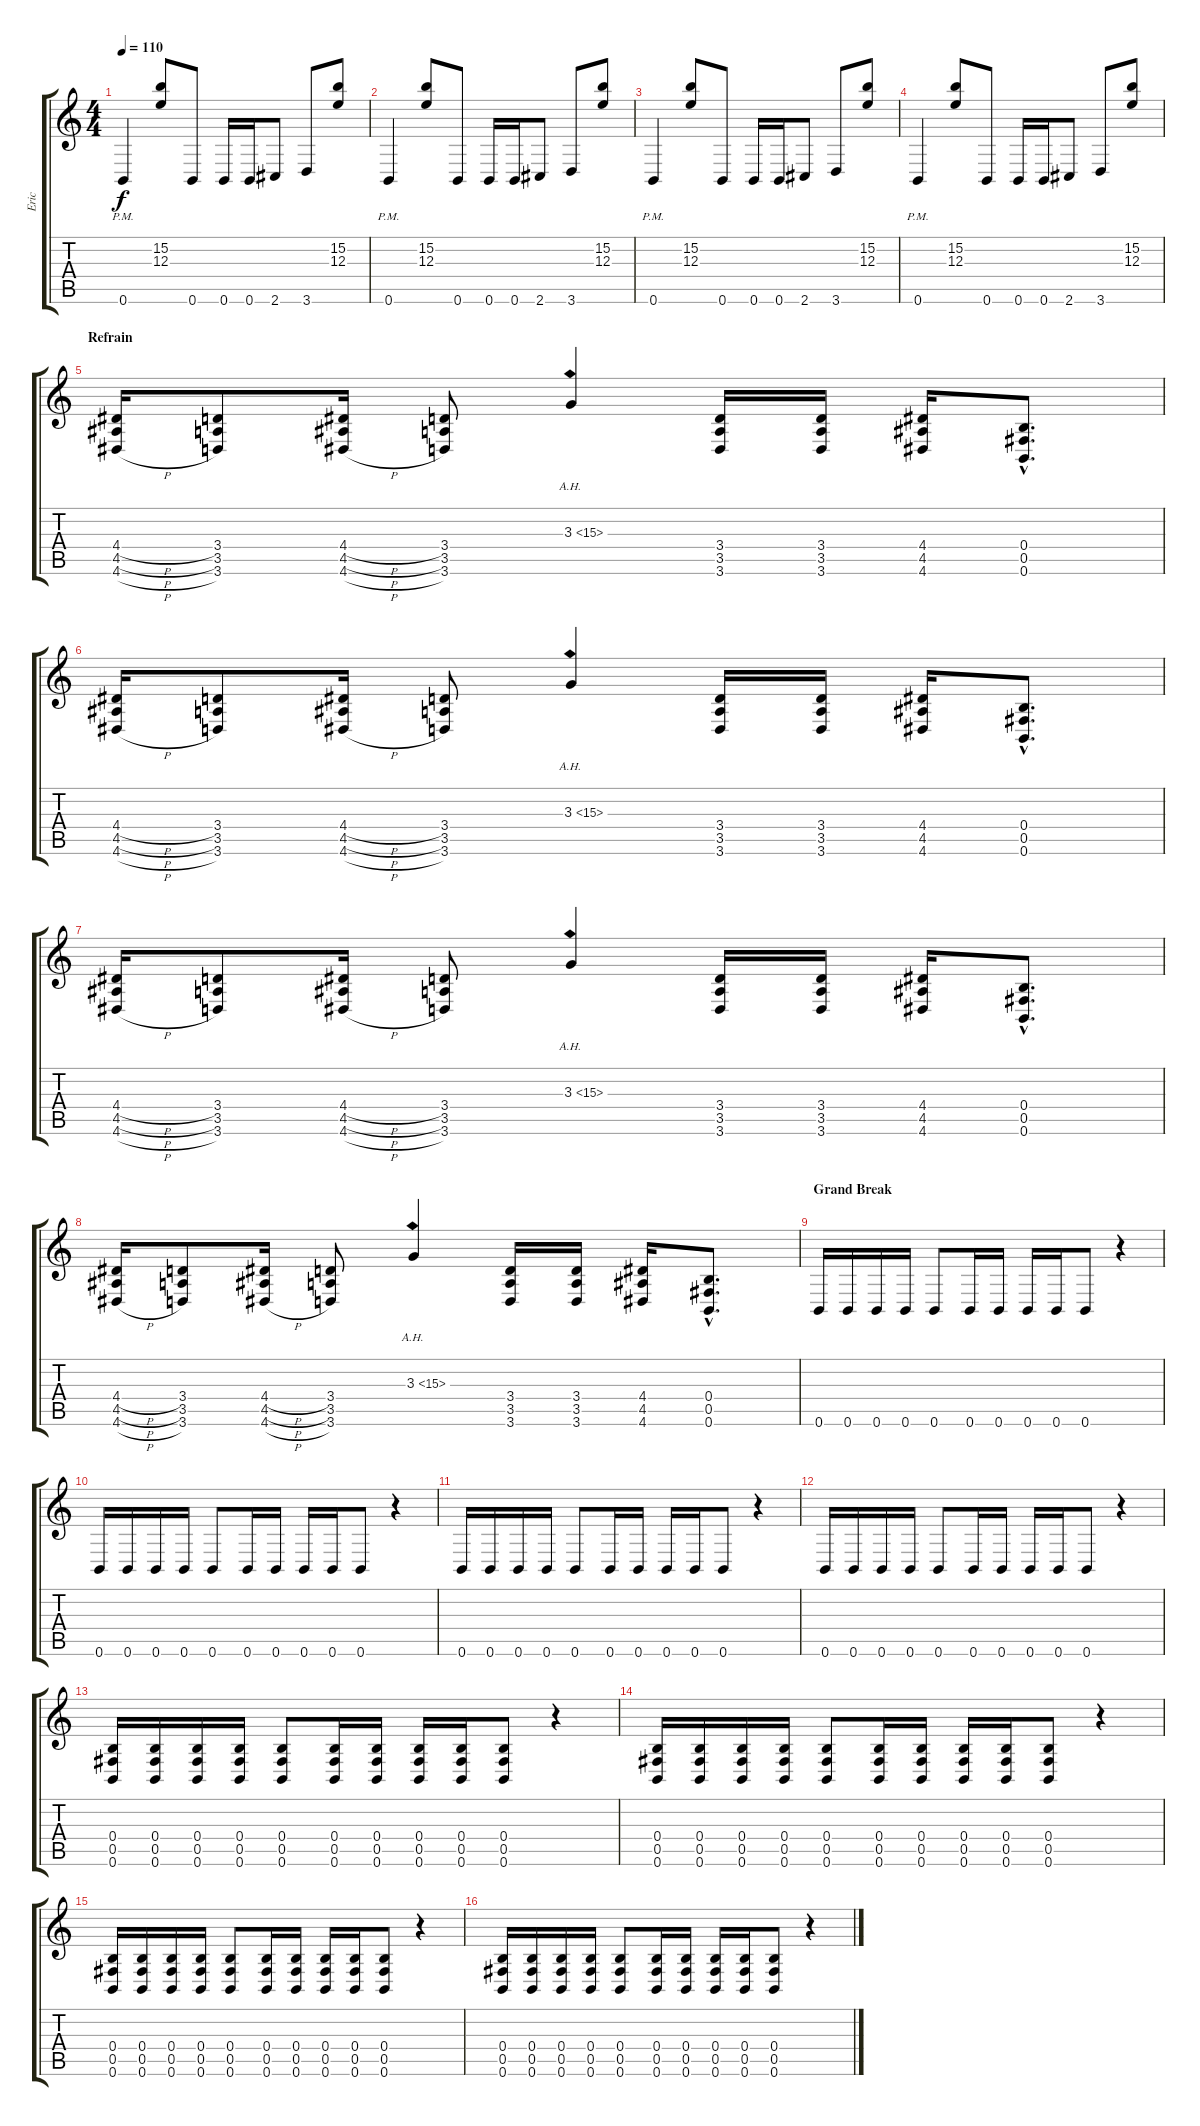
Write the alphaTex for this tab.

\track ("Eric" "Eric") {instrument overdrivenguitar}
\staff {score tabs}
\tuning (Db4 Ab3 E3 B2 Gb2 B1) {hide}
\ts (4 4)
\tempo 110
\clef g2
\ks c
0.6{pm}.4{dy f} (15.2 12.3).8 0.6.8 0.6.16 0.6.16 2.6.8 3.6.8 (15.2 12.3).8 |
0.6{pm}.4 (15.2 12.3).8 0.6.8 0.6.16 0.6.16 2.6.8 3.6.8 (15.2 12.3).8 |
0.6{pm}.4 (15.2 12.3).8 0.6.8 0.6.16 0.6.16 2.6.8 3.6.8 (15.2 12.3).8 |
0.6{pm}.4 (15.2 12.3).8 0.6.8 0.6.16 0.6.16 2.6.8 3.6.8 (15.2 12.3).8 |
\section ("" "Refrain")
(4.4{h} 4.5{h} 4.6{h}).16 (3.4 3.5 3.6).8 (4.4{h} 4.5{h} 4.6{h}).16 (3.4 3.5 3.6).8 3.3{ah 12}.4 (3.4 3.5 3.6).16 (3.4 3.5 3.6).16 (4.4 4.5 4.6).16 (0.4{hac} 0.5{hac} 0.6{hac}).8{d} |
(4.4{h} 4.5{h} 4.6{h}).16 (3.4 3.5 3.6).8 (4.4{h} 4.5{h} 4.6{h}).16 (3.4 3.5 3.6).8 3.3{ah 12}.4 (3.4 3.5 3.6).16 (3.4 3.5 3.6).16 (4.4 4.5 4.6).16 (0.4{hac} 0.5{hac} 0.6{hac}).8{d} |
(4.4{h} 4.5{h} 4.6{h}).16 (3.4 3.5 3.6).8 (4.4{h} 4.5{h} 4.6{h}).16 (3.4 3.5 3.6).8 3.3{ah 12}.4 (3.4 3.5 3.6).16 (3.4 3.5 3.6).16 (4.4 4.5 4.6).16 (0.4{hac} 0.5{hac} 0.6{hac}).8{d} |
(4.4{h} 4.5{h} 4.6{h}).16 (3.4 3.5 3.6).8 (4.4{h} 4.5{h} 4.6{h}).16 (3.4 3.5 3.6).8 3.3{ah 12}.4 (3.4 3.5 3.6).16 (3.4 3.5 3.6).16 (4.4 4.5 4.6).16 (0.4{hac} 0.5{hac} 0.6{hac}).8{d} |
\section ("" "Grand Break")
0.6.16 0.6.16 0.6.16 0.6.16 0.6.8 0.6.16 0.6.16 0.6.16 0.6.16 0.6.8 r.4 |
0.6.16 0.6.16 0.6.16 0.6.16 0.6.8 0.6.16 0.6.16 0.6.16 0.6.16 0.6.8 r.4 |
0.6.16 0.6.16 0.6.16 0.6.16 0.6.8 0.6.16 0.6.16 0.6.16 0.6.16 0.6.8 r.4 |
0.6.16 0.6.16 0.6.16 0.6.16 0.6.8 0.6.16 0.6.16 0.6.16 0.6.16 0.6.8 r.4 |
(0.4 0.5 0.6).16 (0.4 0.5 0.6).16 (0.4 0.5 0.6).16 (0.4 0.5 0.6).16 (0.4 0.5 0.6).8 (0.4 0.5 0.6).16 (0.4 0.5 0.6).16 (0.4 0.5 0.6).16 (0.4 0.5 0.6).16 (0.4 0.5 0.6).8 r.4 |
(0.4 0.5 0.6).16 (0.4 0.5 0.6).16 (0.4 0.5 0.6).16 (0.4 0.5 0.6).16 (0.4 0.5 0.6).8 (0.4 0.5 0.6).16 (0.4 0.5 0.6).16 (0.4 0.5 0.6).16 (0.4 0.5 0.6).16 (0.4 0.5 0.6).8 r.4 |
(0.4 0.5 0.6).16 (0.4 0.5 0.6).16 (0.4 0.5 0.6).16 (0.4 0.5 0.6).16 (0.4 0.5 0.6).8 (0.4 0.5 0.6).16 (0.4 0.5 0.6).16 (0.4 0.5 0.6).16 (0.4 0.5 0.6).16 (0.4 0.5 0.6).8 r.4 |
(0.4 0.5 0.6).16 (0.4 0.5 0.6).16 (0.4 0.5 0.6).16 (0.4 0.5 0.6).16 (0.4 0.5 0.6).8 (0.4 0.5 0.6).16 (0.4 0.5 0.6).16 (0.4 0.5 0.6).16 (0.4 0.5 0.6).16 (0.4 0.5 0.6).8 r.4
